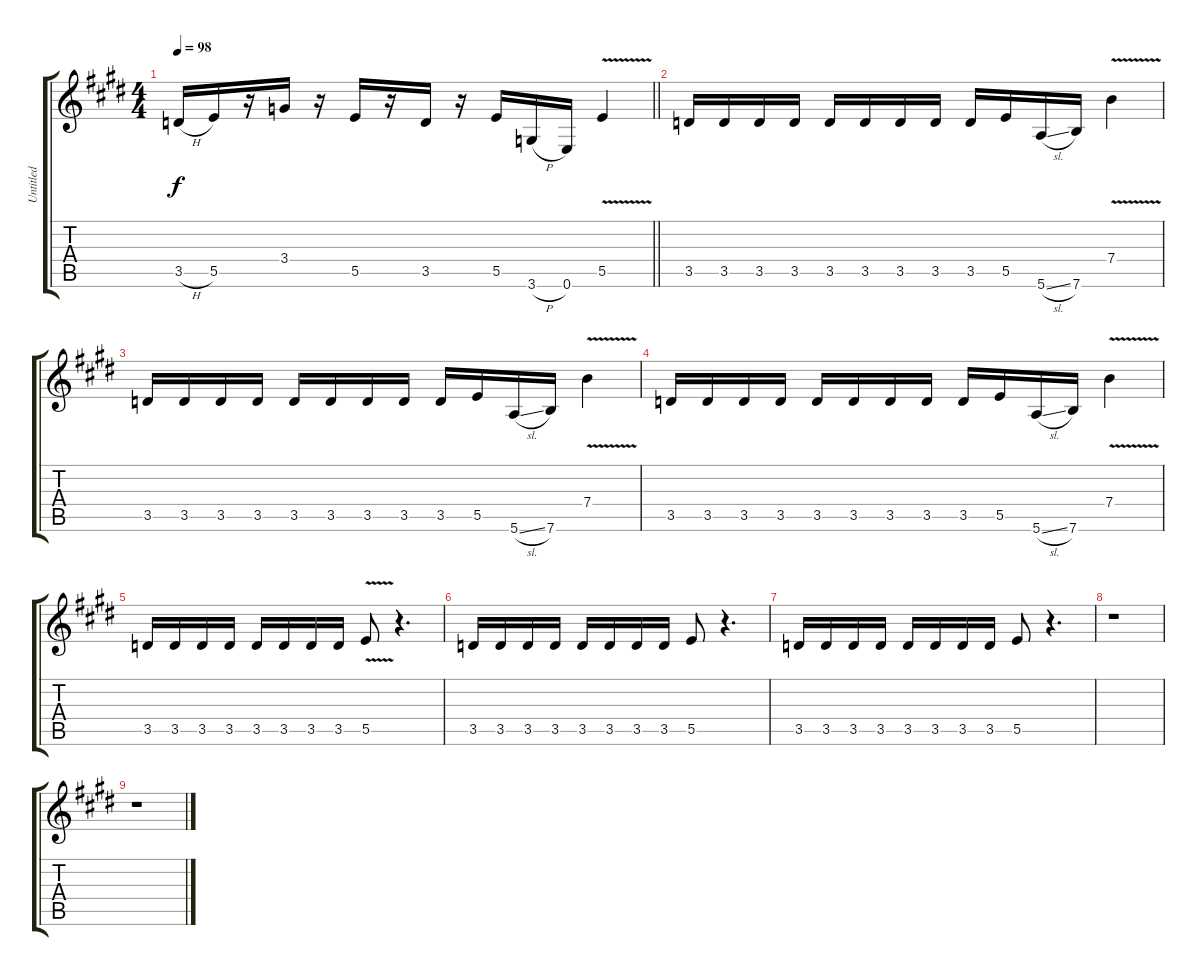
\track ("Untitled" "Untitled") {instrument distortionguitar}
\staff {score tabs}
\tuning (E4 B3 Ab3 E3 B2 E2) {hide}
\ts (4 4)
\tempo 98
\clef g2
\barLineRight lightlight
\ks c#minor
3.5{h}.16{dy f} 5.5.16 r.16 3.4.16 r.16 5.5.16 r.16 3.5.16 r.16 5.5.16 3.6{h}.16 0.6.16 5.5{v}.4 |
\ks e
3.5.16 3.5.16 3.5.16 3.5.16 3.5.16 3.5.16 3.5.16 3.5.16 3.5.16 5.5.16 5.6{sl}.16 7.6.16 7.4{v}.4 |
\ks c#minor
3.5.16 3.5.16 3.5.16 3.5.16 3.5.16 3.5.16 3.5.16 3.5.16 3.5.16 5.5.16 5.6{sl}.16 7.6.16 7.4{v}.4 |
\ks e
3.5.16 3.5.16 3.5.16 3.5.16 3.5.16 3.5.16 3.5.16 3.5.16 3.5.16 5.5.16 5.6{sl}.16 7.6.16 7.4{v}.4 |
\ks c#minor
3.5.16 3.5.16 3.5.16 3.5.16 3.5.16 3.5.16 3.5.16 3.5.16 5.5{v}.8 r.4{d} |
\ks e
3.5.16 3.5.16 3.5.16 3.5.16 3.5.16 3.5.16 3.5.16 3.5.16 5.5.8 r.4{d} |
\ks c#minor
3.5.16 3.5.16 3.5.16 3.5.16 3.5.16 3.5.16 3.5.16 3.5.16 5.5.8 r.4{d} |
\ks e
r.1 |
\ks c#minor
r.1
